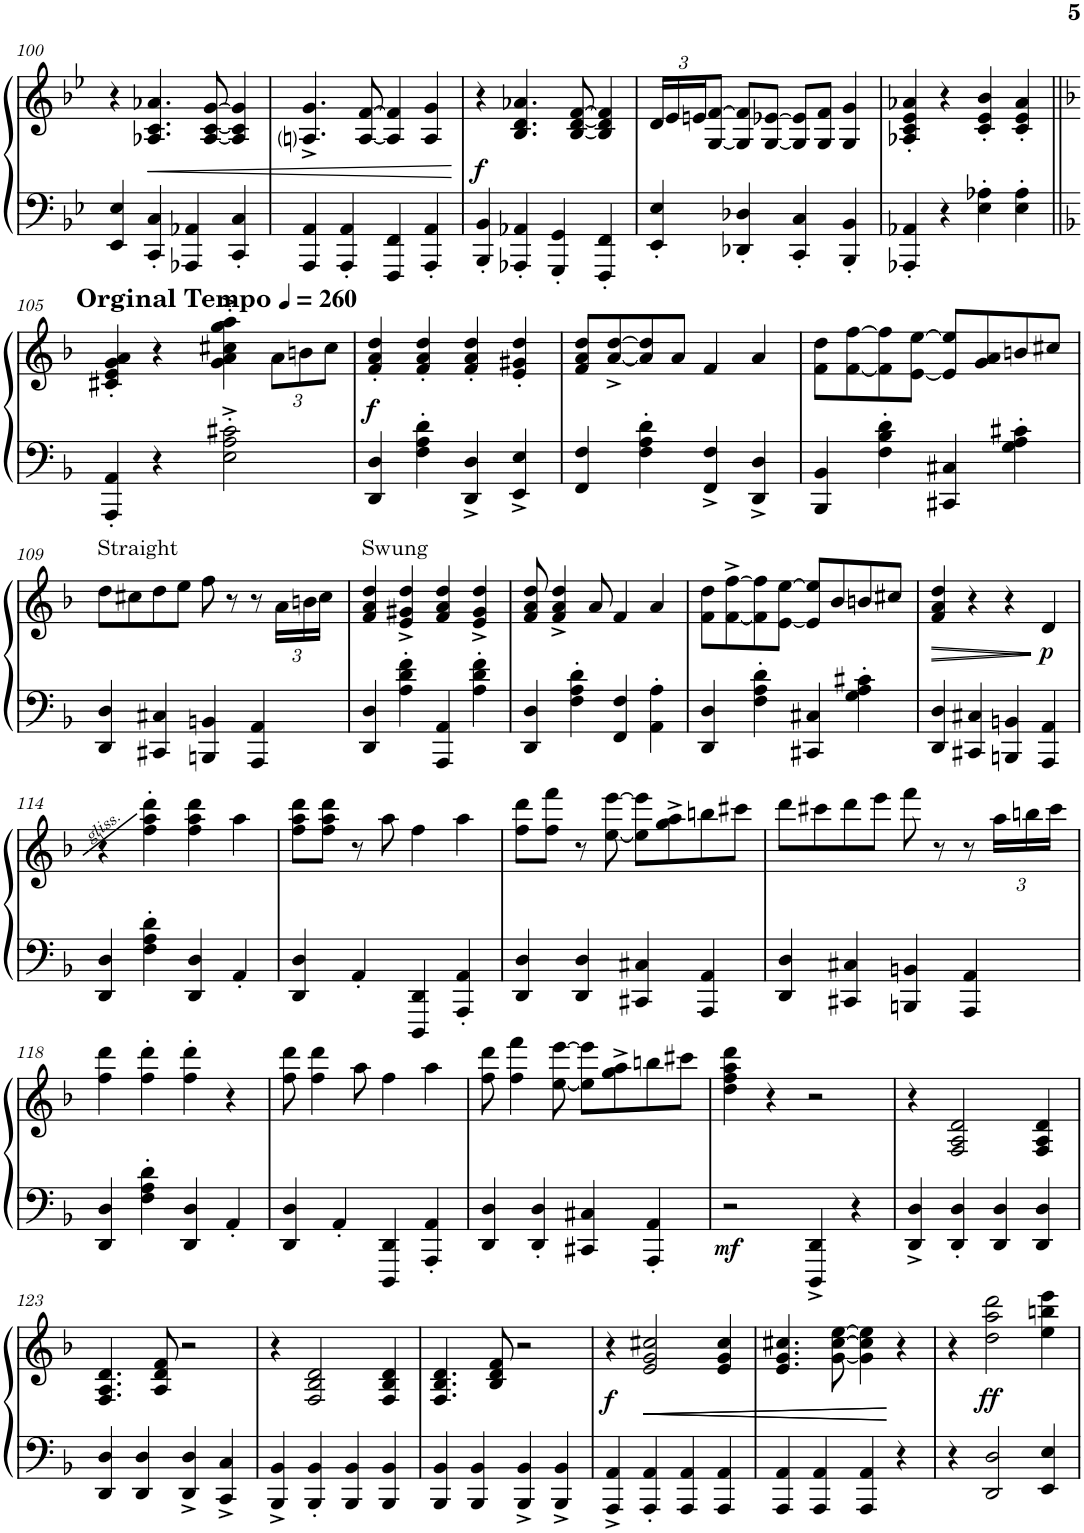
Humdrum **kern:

**kern	**kern	**dynam
*part1	*part1	*part1
*staff2	*staff1	*staff1/2
*I"Piano	*	*
*I'Pno.	*	*
!!LO:PB:g=z
*clefF4	*clefG2	*
*k[b-e-]	*k[b-e-]	*
*M4/4	*M4/4	*
=100	=100	=100
4EE-/ 4E-/	4r	.
!	!	!LO:HP:b
4CC/' 4C/'	4.A-X/ 4.c/ 4.a-X/	<
4AAA-X/ 4AA-X/	.	.
.	[8A-/ [8c/ [8g/	.
4CC/' 4C/'	4A-/] 4c/] 4g/]	.
=101	=101	=101
4AAA/ 4AA/	4.Ani/^ 4.g/^	.
4AAA/' 4AA/'	.	.
.	[8A/ [8f/	.
4FFF/ 4FF/	4A/] 4f/]	.
4AAA/' 4AA/'	4A/ 4g/	.
.	.	[
=102	=102	=102
!	!	!LO:DY:b
4BBB-/' 4BB-/'	4r	f
4AAA-X/' 4AA-X/'	4.B-/ 4.d/ 4.a-X/	.
4GGG/' 4GG/'	.	.
.	[8B-/ [8d/ [8f/	.
4FFF/' 4FF/'	4B-/] 4d/] 4f/]	.
=103	=103	=103
*	*Xbrackettup	*
4EE-/' 4E-/'	24d/LL	.
.	24e-/	.
.	24en/J	.
.	[8G/ [8f/J	.
4DD-X/' 4D-X/'	8G/] 8f/]L	.
.	[8G/ [8e-X/J	.
4CC/' 4C/'	8G/] 8e-/]L	.
.	8G/ 8f/J	.
4BBB-/' 4BB-/'	4G/ 4g/	.
=104	=104	=104
4AAA-X/' 4AA-X/'	4A-X/' 4c/' 4e-/' 4a-X/'	.
4r	4r	.
4E-\' 4A-X\'	4c/' 4e-/' 4b-/'	.
4E-\' 4A-\'	4c/' 4e-/' 4a-/'	.
!!LO:LB:g=z
=105||	=105||	=105||
*k[b-]	*k[b-]	*
*	*MM260	*
!	!LO:TX:a:B:t=Orginal Tempo	!
4AAA/' 4AA/'	4c#X/' 4e/' 4g/' 4a/'	.
4r	4r	.
2E\'^ 2A\'^ 2c#X\'^	4g\'^ 4a\'^ 4cc#X\'^ 4gg\'^ 4aa\'^	.
.	12a\L	.
.	12bn\	.
.	12cc#\J	.
=106	=106	=106
!	!	!LO:DY:b
4DD/ 4D/	4f/' 4a/' 4dd/'	f
4F\' 4A\' 4d\'	4f/' 4a/' 4dd/'	.
4DD/^ 4D/^	4f/' 4a/' 4dd/'	.
4EE/^ 4E/^	4e/' 4g#X/' 4dd/'	.
=107	=107	=107
4FF/ 4F/	8f/ 8a/ 8dd/L	.
.	[8a/^ [8dd/^	.
4F\' 4A\' 4d\'	8a/] 8dd/]	.
.	8a/J	.
4FF/^ 4F/^	4f/	.
4DD/^ 4D/^	4a/	.
=108	=108	=108
4BBB-/ 4BB-/	8f\ 8dd\L	.
.	[8f\ [8ff\	.
4F\' 4B-\' 4d\'	8f\] 8ff\]	.
.	[8e\ [8ee\J	.
4CC#X/ 4C#X/	8e/] 8ee/]L	.
.	8g/ 8a/	.
4G\' 4A\' 4c#X\'	8bn/	.
.	8cc#X/J	.
!!LO:LB:g=z
=109	=109	=109
!	!LO:TX:a:t=Straight	!
4DD/ 4D/	8dd\L	.
.	8cc#X\	.
4CC#X/ 4C#X/	8dd\	.
.	8ee\J	.
4BBBn/ 4BBn/	8ff\	.
.	8r	.
4AAA/ 4AA/	8r	.
.	24a\LL	.
.	24bn\	.
.	24cc#\JJ	.
=110	=110	=110
!	!LO:TX:a:t=Swung	!
4DD/ 4D/	4f/ 4a/ 4dd/	.
4A\' 4d\' 4f\'	4e/^ 4g#X/^ 4dd/^	.
4AAA/ 4AA/	4f/ 4a/ 4dd/	.
4A\' 4d\' 4f\'	4e/^ 4g#/^ 4dd/^	.
=111	=111	=111
4DD/ 4D/	8f/ 8a/ 8dd/	.
.	4f/^ 4a/^ 4dd/^	.
4F\' 4A\' 4d\'	.	.
.	8a/	.
4FF/ 4F/	4f/	.
4AA\' 4A\'	4a/	.
=112	=112	=112
4DD/ 4D/	8f\ 8dd\L	.
.	[8f\^ [8ff\^	.
4F\' 4A\' 4d\'	8f\] 8ff\]	.
.	[8e\ [8ee\J	.
4CC#X/ 4C#X/	8e/] 8ee/]L	.
.	8b-/	.
4G\' 4A\' 4c#X\'	8bn/	.
.	8cc#X/J	.
=113	=113	=113
!	!	!LO:HP:b
4DD/ 4D/	4f/ 4a/ 4dd/	>
!	!	!LO:HP:b
4CC#X/ 4C#X/	4r	>
4BBBn/ 4BBn/	4r	.
!	!	!LO:DY:n=1:b
4AAA/ 4AA/	4d/	] ] p
!!LO:LB:g=z
=114	=114	=114
4DD/ 4D/	4r	.
4F\' 4A\' 4d\'	4ff\' 4aa\' 4ddd\'	.
4DD/ 4D/	4ff\ 4aa\ 4ddd\	.
4AA'/	4aa\	.
=115	=115	=115
4DD/ 4D/	8ff\ 8aa\ 8ddd\L	.
.	8ff\ 8aa\ 8ddd\J	.
4AA'/	8r	.
.	8aa\	.
4DDD/ 4DD/	4ff\	.
4AAA/' 4AA/'	4aa\	.
=116	=116	=116
4DD/ 4D/	8ff\ 8ddd\L	.
.	8ff\ 8fff\J	.
4DD/ 4D/	8r	.
.	[8ee\ [8eee\	.
4CC#X/ 4C#X/	8ee\] 8eee\]L	.
.	8gg\^ 8aa\^	.
4AAA/ 4AA/	8bbn\	.
.	8ccc#X\J	.
=117	=117	=117
4DD/ 4D/	8ddd\L	.
.	8ccc#X\	.
4CC#X/ 4C#X/	8ddd\	.
.	8eee\J	.
4BBBn/ 4BBn/	8fff\	.
.	8r	.
4AAA/ 4AA/	8r	.
.	24aa\LL	.
.	24bbn\	.
.	24ccc#\JJ	.
!!LO:LB:g=z
=118	=118	=118
4DD/ 4D/	4ff\ 4ddd\	.
4F\' 4A\' 4d\'	4ff\' 4ddd\'	.
4DD/ 4D/	4ff\' 4ddd\'	.
4AA'/	4r	.
=119	=119	=119
4DD/ 4D/	8ff\ 8ddd\	.
.	4ff\ 4ddd\	.
4AA'/	.	.
.	8aa\	.
4DDD/ 4DD/	4ff\	.
4AAA/' 4AA/'	4aa\	.
=120	=120	=120
4DD/ 4D/	8ff\ 8ddd\	.
.	4ff\ 4fff\	.
4DD/' 4D/'	.	.
.	[8ee\ [8eee\	.
4CC#X/ 4C#X/	8ee\] 8eee\]L	.
.	8gg\^ 8aa\^	.
4AAA/' 4AA/'	8bbn\	.
.	8ccc#X\J	.
=121	=121	=121
!	!	!LO:DY:b=2
2r	4dd\ 4ff\ 4aa\ 4ddd\	mf
.	4r	.
4DDD/^ 4DD/^	2r	.
4r	.	.
=122	=122	=122
4DD/^ 4D/^	4r	.
4DD/' 4D/'	2F/ 2A/ 2d/	.
4DD/ 4D/	.	.
4DD/ 4D/	4F/ 4A/ 4d/	.
!!LO:LB:g=z
=123	=123	=123
4DD/ 4D/	4.F/ 4.A/ 4.d/	.
4DD/ 4D/	.	.
.	8A/ 8d/ 8f/	.
4DD/^ 4D/^	2r	.
4CC/^ 4C/^	.	.
=124	=124	=124
4BBB-/^ 4BB-/^	4r	.
4BBB-/' 4BB-/'	2F/ 2B-/ 2d/	.
4BBB-/ 4BB-/	.	.
4BBB-/ 4BB-/	4F/ 4B-/ 4d/	.
=125	=125	=125
4BBB-/ 4BB-/	4.F/ 4.B-/ 4.d/	.
4BBB-/ 4BB-/	.	.
.	8B-/ 8d/ 8f/	.
4BBB-/^ 4BB-/^	2r	.
4BBB-/^ 4BB-/^	.	.
=126	=126	=126
!	!	!LO:DY:b
4AAA/^ 4AA/^	4r	f
!	!	!LO:HP:b
4AAA/' 4AA/'	2e/ 2g/ 2cc#X/	<
4AAA/ 4AA/	.	.
!	!	!LO:HP:b
4AAA/ 4AA/	4e/ 4g/ 4cc#/	<
=127	=127	=127
4AAA/ 4AA/	4.e/ 4.g/ 4.cc#X/	.
4AAA/ 4AA/	.	.
.	[8g\ [8cc#\ [8ee\	.
4AAA/ 4AA/	4g\] 4cc#\] 4ee\]	.
4r	4r	[ [
=128	=128	=128
4r	4r	.
!	!	!LO:DY:b
2DD/ 2D/	2dd\ 2aa\ 2ddd\	ff
4EE/ 4E/	4ee\ 4bbn\ 4eee\	.
=	=	=
*-	*-	*-
